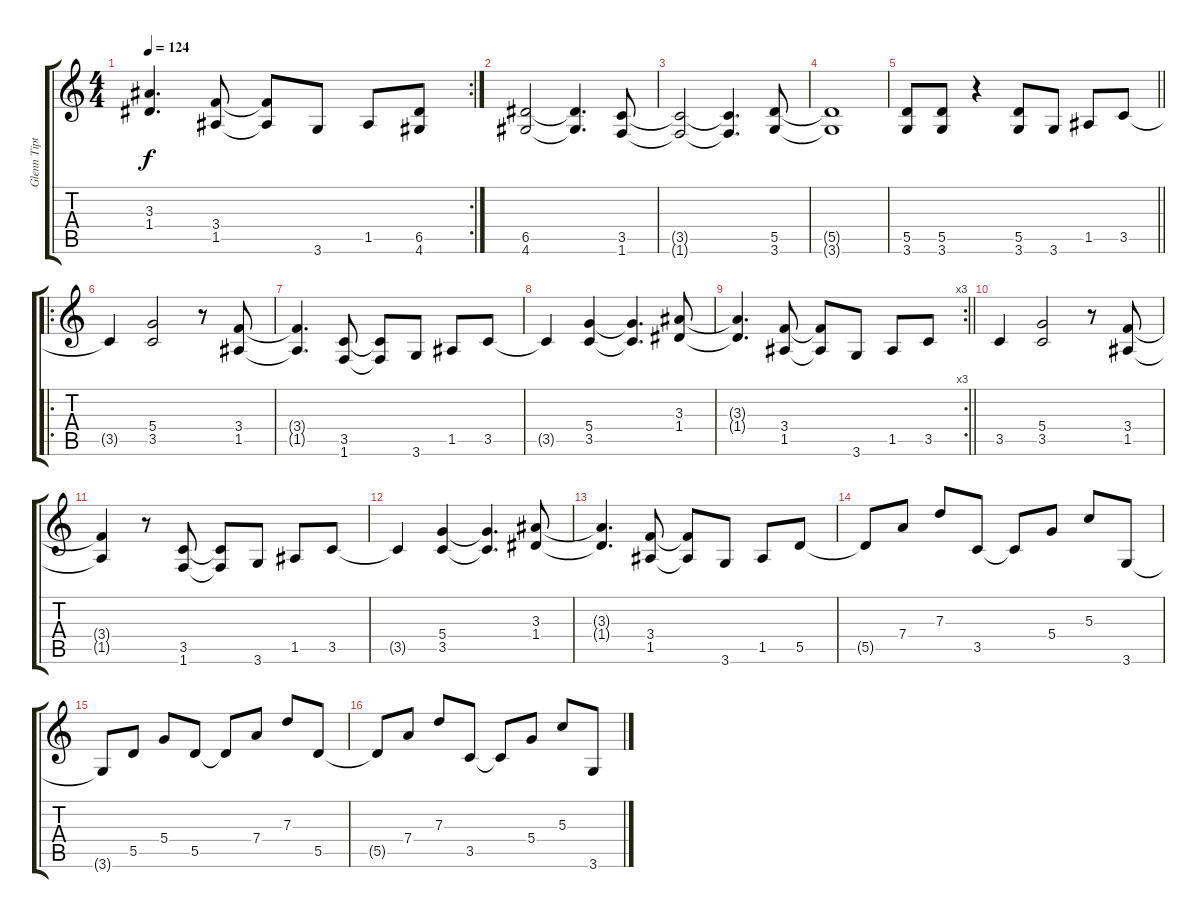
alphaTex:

\track ("Glenn Tipton" "Glenn Tipt") {instrument overdrivenguitar}
\staff {score tabs}
\tuning (E4 B3 G3 D3 A2 E2) {hide}
\rc 2
\ts (4 4)
\tempo 124
\clef g2
\ks c
(3.3{t} 1.4{t}).4{d dy f} (3.4 1.5).8 (3.4{t} 1.5{t}).8 3.6.8 1.5.8 (6.5 4.6).8 |
(6.5 4.6).2 (6.5{t} 4.6{t}).4{d} (3.5 1.6).8 |
(3.5{t} 1.6{t}).2 (3.5{t} 1.6{t}).4{d} (5.5 3.6).8 |
(5.5{t} 3.6{t}).1 |
\barLineRight lightlight
(5.5 3.6).8 (5.5 3.6).8 r.4 (5.5 3.6).8 3.6.8 1.5.8 3.5.8 |
\ro
3.5{t}.4 (5.4 3.5).2 r.8 (3.4 1.5).8 |
(3.4{t} 1.5{t}).4{d} (3.5 1.6).8 (3.5{t} 1.6{t}).8 3.6.8 1.5.8 3.5.8 |
3.5{t}.4 (5.4 3.5).4 (5.4{t} 3.5{t}).4{d} (3.3 1.4).8 |
\rc 3
\barLineRight lightlight
(3.3{t} 1.4{t}).4{d} (3.4 1.5).8 (3.4{t} 1.5{t}).8 3.6.8 1.5.8 3.5.8 |
3.5.4 (5.4 3.5).2 r.8 (3.4 1.5).8 |
(3.4{t} 1.5{t}).4 r.8 (3.5 1.6).8 (3.5{t} 1.6{t}).8 3.6.8 1.5.8 3.5.8 |
3.5{t}.4 (5.4 3.5).4 (5.4{t} 3.5{t}).4{d} (3.3 1.4).8 |
(3.3{t} 1.4{t}).4{d} (3.4 1.5).8 (3.4{t} 1.5{t}).8 3.6.8 1.5.8 5.5.8 |
5.5{t}.8 7.4.8 7.3.8 3.5.8 3.5{t}.8 5.4.8 5.3.8 3.6.8 |
3.6{t}.8 5.5.8 5.4.8 5.5.8 5.5{t}.8 7.4.8 7.3.8 5.5.8 |
5.5{t}.8 7.4.8 7.3.8 3.5.8 3.5{t}.8 5.4.8 5.3.8 3.6.8
